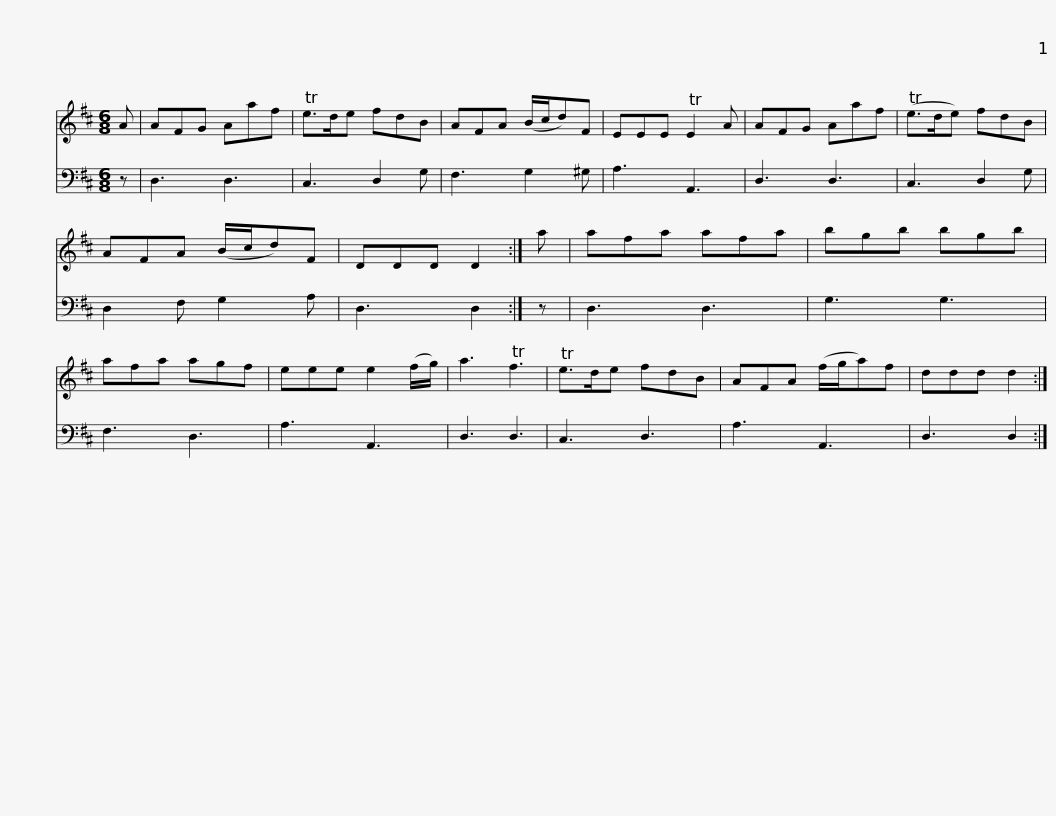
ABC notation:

X:1
%%score 1 2
L:1/8
M:6/8
I:linebreak $
K:D
V:1 treble
V:2 bass
V:1
 A | AFG Aaf | Te>de fdB | AFA (B/c/d)F | EEE TE2 A | %5
 AFG Aaf | (Te>de) fdB |$ AFA (B/c/d)F | DDD D2 :| a | %10
 afa afa | bgb bgb | afa agf | eee e2 (f/g/) | a3 Tf3 |$ %15
 Te>de fdB | AFA (f/g/a)f | ddd d2 :| %18
V:2
 z | D,3 D,3 | C,3 D,2 G, | F,3 G,2 ^G, | A,3 A,,3 | %5
 D,3 D,3 | C,3 D,2 G, |$ D,2 F, G,2 A, | D,3 D,2 :| z | %10
 D,3 D,3 | G,3 G,3 | F,3 D,3 | A,3 A,,3 | D,3 D,3 |$ %15
 C,3 D,3 | A,3 A,,3 | D,3 D,2 :| %18
